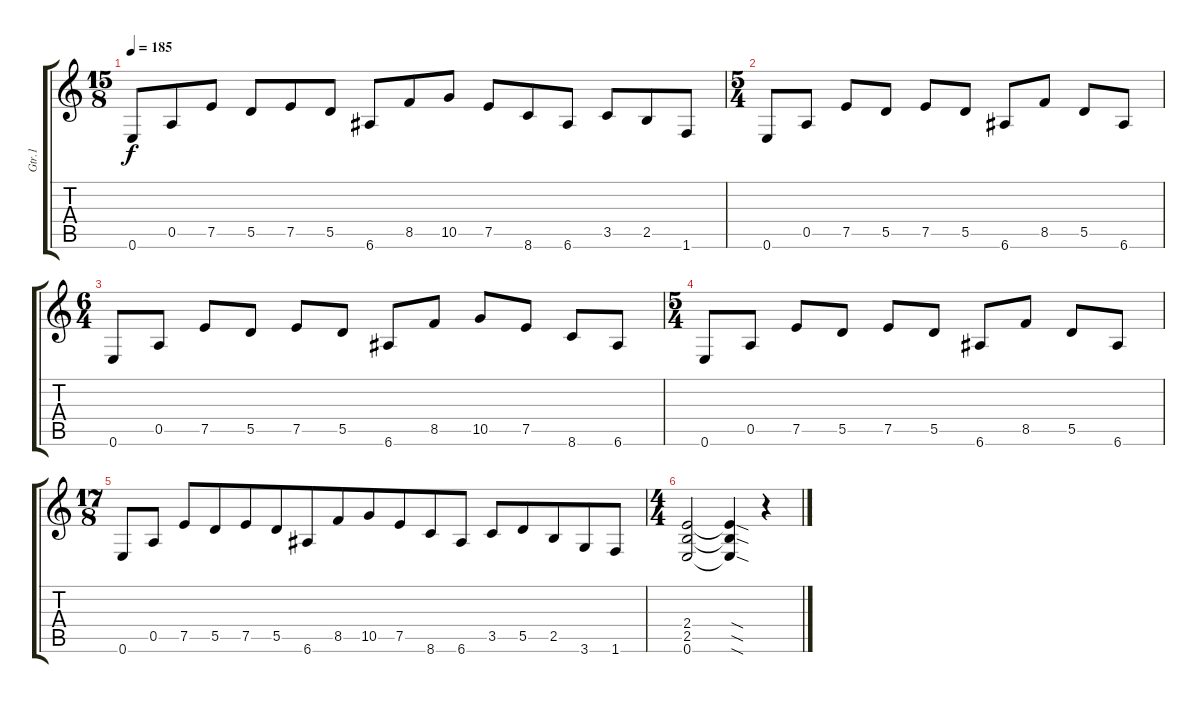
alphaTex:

\track ("Gtr.1" "Gtr.1") {instrument distortionguitar}
\staff {score tabs}
\tuning (E4 B3 G3 D3 A2 E2) {hide}
\ts (15 8)
\tempo 185
\clef g2
\ks c
0.6.8{dy f} 0.5.8 7.5.8 5.5.8 7.5.8 5.5.8 6.6.8 8.5.8 10.5.8 7.5.8 8.6.8 6.6.8 3.5.8 2.5.8 1.6.8 |
\ts (5 4)
0.6.8 0.5.8 7.5.8 5.5.8 7.5.8 5.5.8 6.6.8 8.5.8 5.5.8 6.6.8 |
\ts (6 4)
0.6.8 0.5.8 7.5.8 5.5.8 7.5.8 5.5.8 6.6.8 8.5.8 10.5.8 7.5.8 8.6.8 6.6.8 |
\ts (5 4)
0.6.8 0.5.8 7.5.8 5.5.8 7.5.8 5.5.8 6.6.8 8.5.8 5.5.8 6.6.8 |
\ts (17 8)
0.6.8{beam merge} 0.5.8 7.5.8{beam merge} 5.5.8{beam merge} 7.5.8{beam merge} 5.5.8{beam merge} 6.6.8 8.5.8{beam merge} 10.5.8{beam merge} 7.5.8{beam merge} 8.6.8{beam merge} 6.6.8 3.5.8{beam merge} 5.5.8{beam merge} 2.5.8{beam merge} 3.6.8{beam merge} 1.6.8 |
\ts (4 4)
(2.4 2.5 0.6).2 (2.4{sod t} 2.5{sod t} 0.6{sod t}).4 r.4
